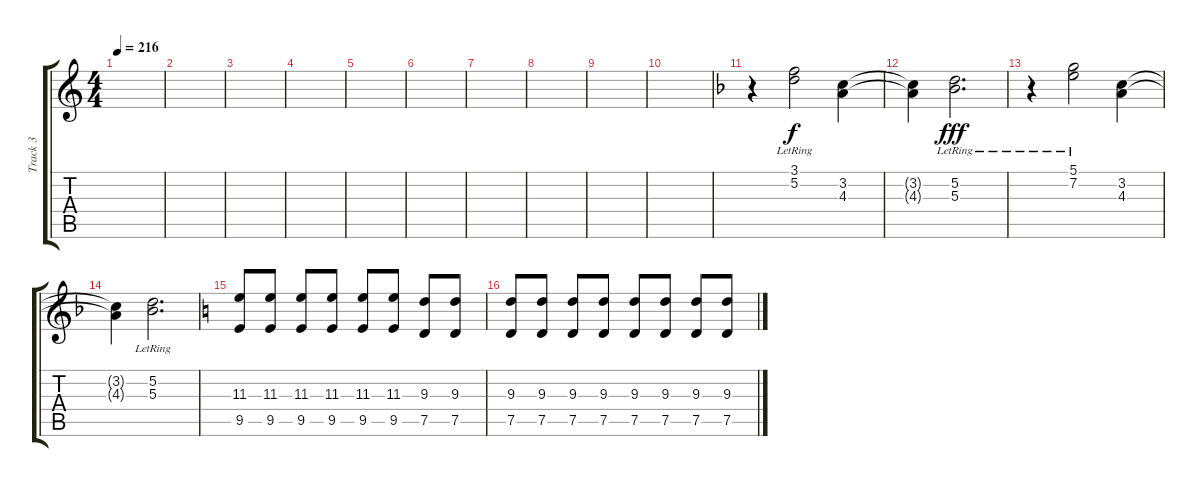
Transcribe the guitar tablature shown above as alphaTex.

\track ("Track 3" "Track 3") {instrument overdrivenguitar}
\staff {score tabs}
\tuning (D4 A3 F3 C3 G2 D2) {hide}
\ts (4 4)
\tempo 216
\clef g2
\ks c
|
|
|
|
|
|
|
|
|
|
\ks f
r.4 (3.1{lr} 5.2{lr}).2 (3.2 4.3).4 |
(3.2{t} 4.3{t}).4{dy f} (5.2 5.3{lr}).2{d dy fff} |
r.4 (5.1{lr} 7.2{lr}).2 (3.2 4.3).4 |
(3.2{t} 4.3{t}).4 (5.2 5.3{lr}).2{d} |
\ks c
(11.3 9.5).8 (11.3 9.5).8 (11.3 9.5).8 (11.3 9.5).8 (11.3 9.5).8 (11.3 9.5).8 (9.3 7.5).8 (9.3 7.5).8 |
(9.3 7.5).8 (9.3 7.5).8 (9.3 7.5).8 (9.3 7.5).8 (9.3 7.5).8 (9.3 7.5).8 (9.3 7.5).8 (9.3 7.5).8
